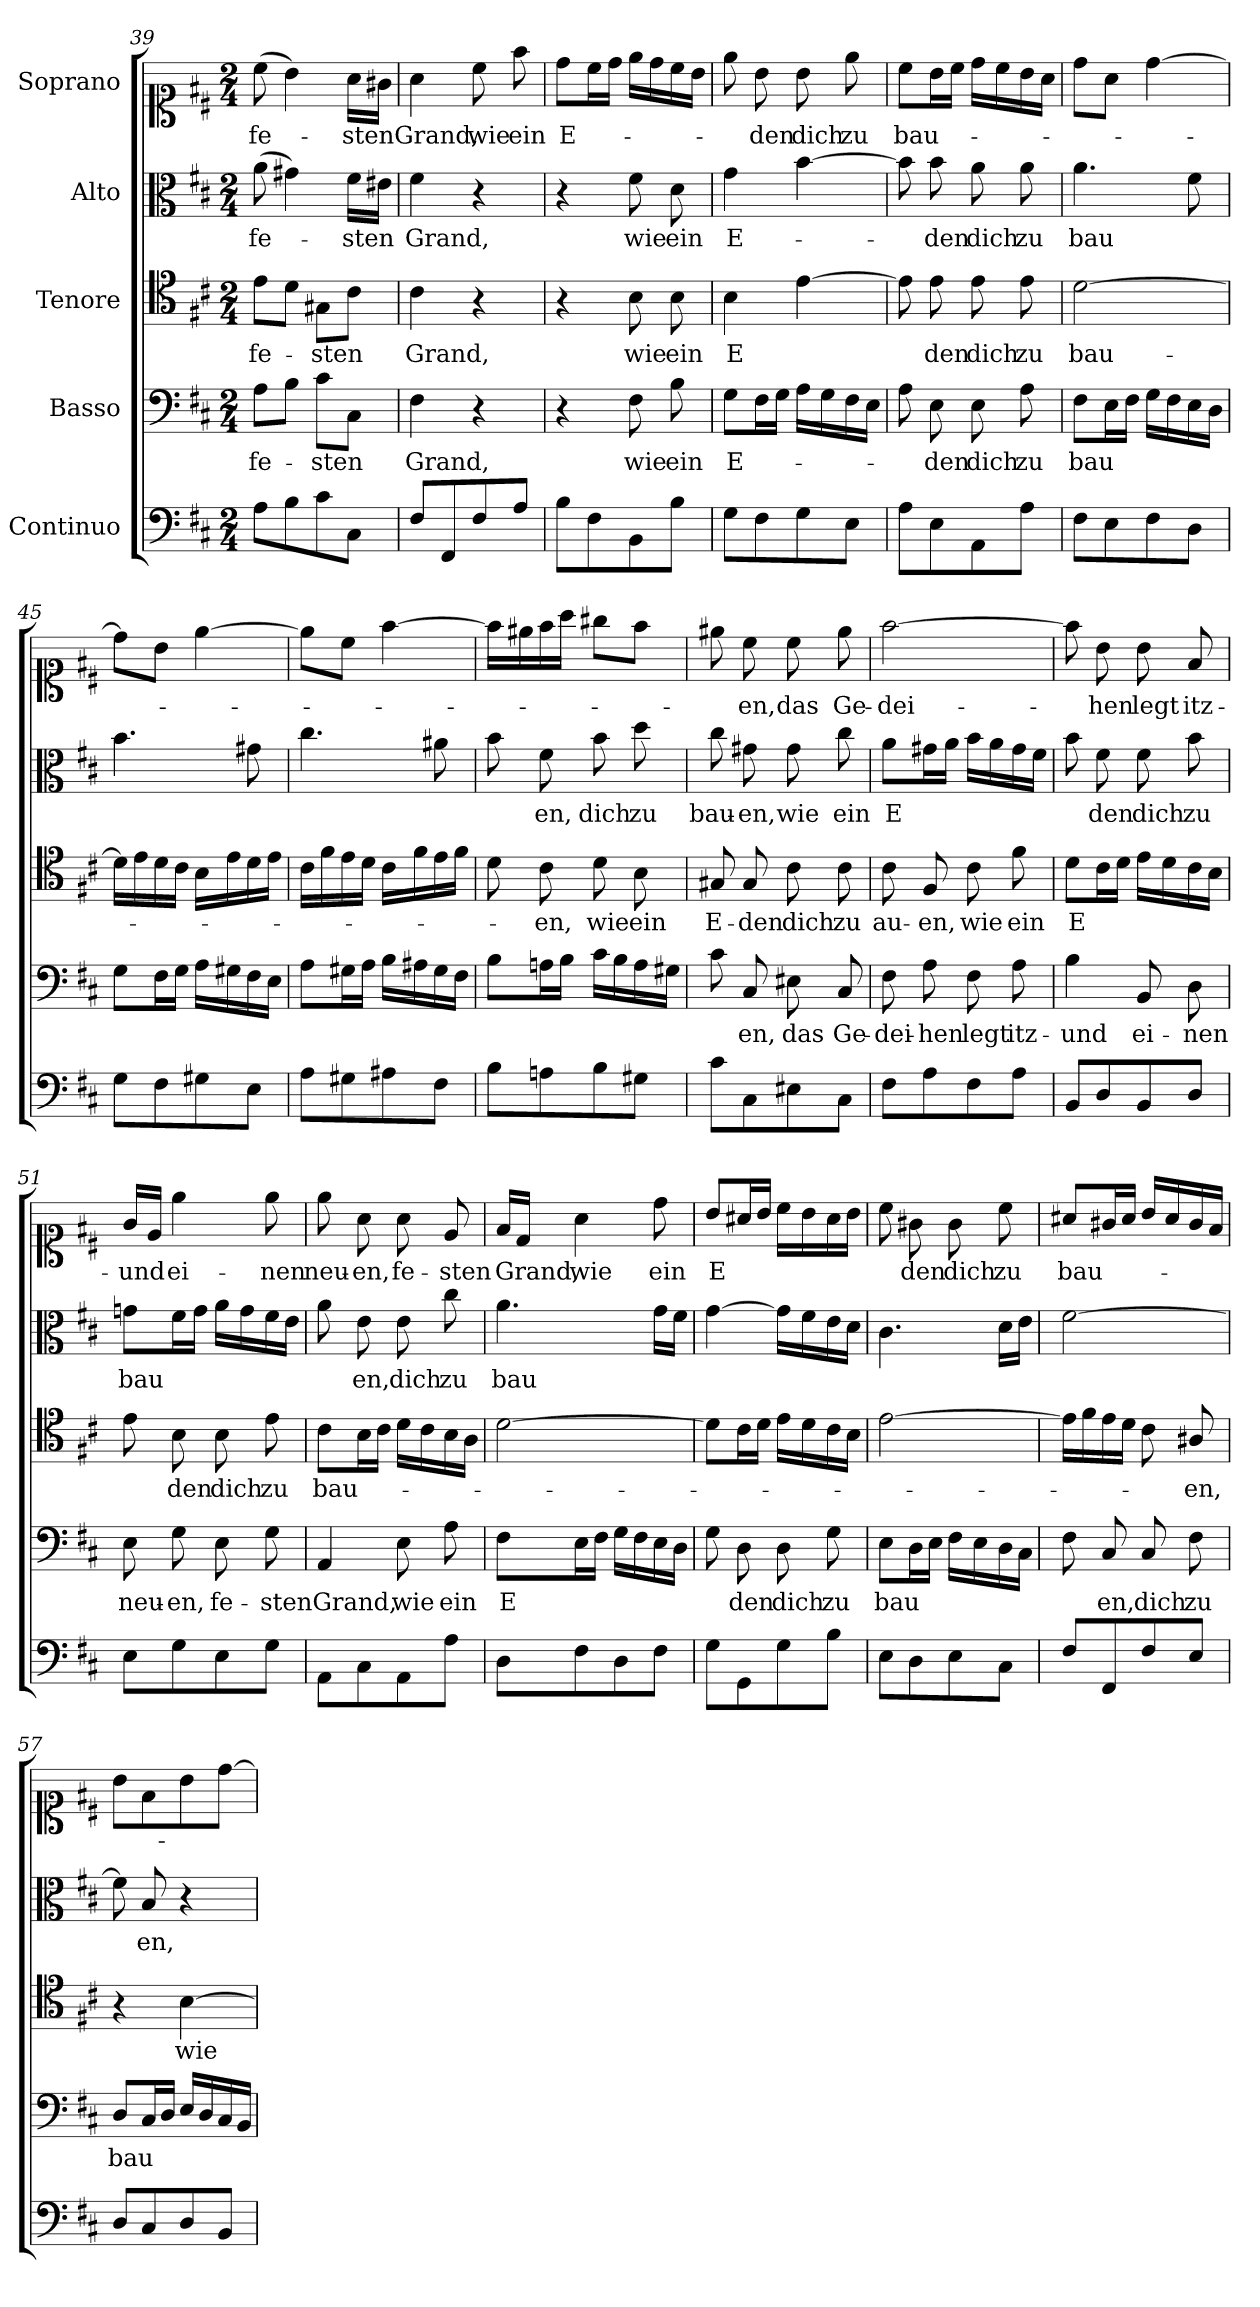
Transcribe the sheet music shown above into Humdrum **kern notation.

**kern	**kern	**text	**kern	**text	**kern	**text	**kern	**text
*part5	*part4	*part4	*part3	*part3	*part2	*part2	*part1	*part1
*staff5	*staff4	*staff4	*staff3	*staff3	*staff2	*staff2	*staff1	*staff1
*I"Continuo	*I"Basso	*	*I"Tenore	*	*I"Alto	*	*I"Soprano	*
*clefF4	*clefF4	*	*clefC4	*	*clefC3	*	*clefC1	*
*k[f#c#]	*k[f#c#]	*	*k[f#c#]	*	*k[f#c#]	*	*k[f#c#]	*
*M2/4	*M2/4	*	*M2/4	*	*M2/4	*	*M2/4	*
=39	=39	=39	=39	=39	=39	=39	=39	=39
!	!	!LO:LY:b	!	!LO:LY:b	!	!LO:LY:b	!	!LO:LY:b
8A\L	8A\L	fe-	8e\L	fe-	(>8a\	fe-	(>8cc#\	fe-
8B\	8B\J	.	8d\J	.	4g#X\)	.	4b\)	.
!	!	!LO:LY:b	!	!LO:LY:b	!	!	!	!
8c#\	8c#\L	-sten	8G#X\L	-sten	.	.	.	.
!	!	!	!	!	!	!LO:LY:b	!	!LO:LY:b
8C#\J	8C#\J	.	8c#\J	.	16f#\LL	-sten	16a\LL	-sten
.	.	.	.	.	16e#X\JJ	.	16g#X\JJ	.
=40	=40	=40	=40	=40	=40	=40	=40	=40
!	!	!LO:LY:b	!	!LO:LY:b	!	!LO:LY:b	!	!LO:LY:b
8F#/L	4F#\	Grand,	4c#\	Grand,	4f#\	Grand,	4a\	Grand,
8FF#/	.	.	.	.	.	.	.	.
!	!	!	!	!	!	!	!	!LO:LY:b
8F#/	4r	.	4r	.	4r	.	8cc#\	wie
!	!	!	!	!	!	!	!	!LO:LY:b
8A/J	.	.	.	.	.	.	8ff#\	ein
=41	=41	=41	=41	=41	=41	=41	=41	=41
!	!	!	!	!	!	!	!	!LO:LY:b
8B\L	4r	.	4r	.	4r	.	8dd\L	E-
8F#\	.	.	.	.	.	.	16cc#\L	.
.	.	.	.	.	.	.	16dd\JJ	.
!	!	!LO:LY:b	!	!LO:LY:b	!	!LO:LY:b	!	!
8BB\	8F#\	wie	8B\	wie	8f#\	wie	16ee\LL	.
.	.	.	.	.	.	.	16dd\	.
!	!	!LO:LY:b	!	!LO:LY:b	!	!LO:LY:b	!	!
8B\J	8B\	ein	8B\	ein	8d\	ein	16cc#\	.
.	.	.	.	.	.	.	16b\JJ	.
=42	=42	=42	=42	=42	=42	=42	=42	=42
!	!	!LO:LY:b	!	!LO:LY:b	!	!LO:LY:b	!	!
8G\L	8G\L	E-	4B\	E-	4g\	E-	8ee\	.
!	!	!	!	!	!	!	!	!LO:LY:b
8F#\	16F#\L	.	.	.	.	.	8b\	-den
.	16G\JJ	.	.	.	.	.	.	.
!	!	!	!	!	!	!	!	!LO:LY:b
8G\	16A\LL	.	[4e\	.	[4b\	.	8b\	dich
.	16G\	.	.	.	.	.	.	.
!	!	!	!	!	!	!	!	!LO:LY:b
8E\J	16F#\	.	.	.	.	.	8ee\	zu
.	16E\JJ	.	.	.	.	.	.	.
=43	=43	=43	=43	=43	=43	=43	=43	=43
!	!	!	!	!LO:LY:b	!	!	!	!LO:LY:b
8A\L	8A\	.	8e\]	-	8b\]	.	8cc#\L	bau-
!	!	!LO:LY:b	!	!LO:LY:b	!	!LO:LY:b	!	!
8E\	8E\	-den	8e\	den	8b\	-den	16b\L	.
.	.	.	.	.	.	.	16cc#\JJ	.
!	!	!LO:LY:b	!	!LO:LY:b	!	!LO:LY:b	!	!
8AA\	8E\	dich	8e\	dich	8a\	dich	16dd\LL	.
.	.	.	.	.	.	.	16cc#\	.
!	!	!LO:LY:b	!	!LO:LY:b	!	!LO:LY:b	!	!
8A\J	8A\	zu	8e\	zu	8a\	zu	16b\	.
.	.	.	.	.	.	.	16a\JJ	.
=44	=44	=44	=44	=44	=44	=44	=44	=44
!	!	!LO:LY:b	!	!LO:LY:b	!	!LO:LY:b	!	!
8F#\L	8F#\L	bau-	[2d\	bau-	4.a\	bau-	8dd\L	.
8E\	16E\L	.	.	.	.	.	8a\J	.
.	16F#\JJ	.	.	.	.	.	.	.
8F#\	16G\LL	.	.	.	.	.	[4dd\	.
.	16F#\	.	.	.	.	.	.	.
8D\J	16E\	.	.	.	8f#\	.	.	.
.	16D\JJ	.	.	.	.	.	.	.
=45	=45	=45	=45	=45	=45	=45	=45	=45
8G\L	8G\L	.	16d\LL]	.	4.b\	.	8dd\L]	.
.	.	.	16e\	.	.	.	.	.
8F#\	16F#\L	.	16d\	.	.	.	8b\J	.
.	16G\JJ	.	16c#\JJ	.	.	.	.	.
8G#X\	16A\LL	.	16B\LL	.	.	.	[4ee\	.
.	16G#X\	.	16e\	.	.	.	.	.
8E\J	16F#\	.	16d\	.	8g#X\	.	.	.
!	!	!LO:LY:b	!	!	!	!	!	!
.	16E\JJ	---	16e\JJ	.	.	.	.	.
!!LO:LB:g=z
=46	=46	=46	=46	=46	=46	=46	=46	=46
8A\L	8A\L	.	16c#\LL	.	4.cc#\	.	8ee\L]	.
.	.	.	16f#\	.	.	.	.	.
8G#X\	16G#X\L	.	16e\	.	.	.	8cc#\J	.
.	16A\JJ	.	16d\JJ	.	.	.	.	.
8A#X\	16B\LL	.	16c#\LL	.	.	.	[4ff#\	.
.	16A#X\	.	16f#\	.	.	.	.	.
!	!	!LO:LY:b	!	!	!	!LO:LY:b	!	!
8F#\J	16G#\	---	16e\	.	8a#X\	--	.	.
.	16F#\JJ	.	16f#\JJ	.	.	.	.	.
=47	=47	=47	=47	=47	=47	=47	=47	=47
8B\L	8B\L	.	8d\	.	8b\	.	16ff#\LL]	.
.	.	.	.	.	.	.	16ee#X\	.
!	!	!	!	!LO:LY:b	!	!LO:LY:b	!	!
8An\	16An\L	.	8c#\	-en,	8f#\	-en,	16ff#\	.
.	16B\JJ	.	.	.	.	.	16aa\JJ	.
!	!	!	!	!LO:LY:b	!	!LO:LY:b	!	!
8B\	16c#\LL	.	8d\	wie	8b\	dich	8gg#X\L	.
!	!	!LO:LY:b	!	!	!	!	!	!
.	16B\	---	.	.	.	.	.	.
!	!	!	!	!LO:LY:b	!	!LO:LY:b	!	!
8G#X\J	16A\	.	8B\	ein	8dd\	zu	8ff#\J	.
.	16G#X\JJ	.	.	.	.	.	.	.
=48	=48	=48	=48	=48	=48	=48	=48	=48
!	!	!	!	!LO:LY:b	!	!LO:LY:b	!	!
8c#\L	8c#\	.	8G#X/	E-	8cc#\	bau-	8ee#X\	.
!	!	!LO:LY:b	!	!LO:LY:b	!	!LO:LY:b	!	!LO:LY:b
8C#\	8C#/	-en,	8G#/	-den	8g#X\	-en,	8cc#\	en,
!	!	!LO:LY:b	!	!LO:LY:b	!	!LO:LY:b	!	!LO:LY:b
8E#X\	8E#X\	das	8c#\	dich	8g#\	wie	8cc#\	das
!	!	!LO:LY:b	!	!LO:LY:b	!	!LO:LY:b	!	!LO:LY:b
8C#\J	8C#/	Ge-	8c#\	zu	8cc#\	ein	8ee#\	Ge-
=49	=49	=49	=49	=49	=49	=49	=49	=49
!	!	!LO:LY:b	!	!LO:LY:b	!	!LO:LY:b	!	!LO:LY:b
8F#\L	8F#\	-dei-	8c#\	au-	8a\L	E-	[2ff#\	-dei-
!	!	!LO:LY:b	!	!LO:LY:b	!	!	!	!
8A\	8A\	-hen	8F#/	-en,	16g#X\L	.	.	.
.	.	.	.	.	16a\JJ	.	.	.
!	!	!LO:LY:b	!	!LO:LY:b	!	!	!	!
8F#\	8F#\	legt	8c#\	wie	16b\LL	.	.	.
!	!	!	!	!	!	!LO:LY:b	!	!
.	.	.	.	.	16a\	---	.	.
!	!	!LO:LY:b	!	!LO:LY:b	!	!	!	!
8A\J	8A\	itz-	8f#\	ein	16g#\	.	.	.
.	.	.	.	.	16f#\JJ	.	.	.
=50	=50	=50	=50	=50	=50	=50	=50	=50
!	!	!LO:LY:b	!	!LO:LY:b	!	!	!	!
8BB/L	4B\	-und	8d\L	E-	8b\	.	8ff#\]	.
!	!	!	!	!	!	!LO:LY:b	!	!LO:LY:b
8D/	.	.	16c#\L	.	8f#\	-den	8b\	-hen
.	.	.	16d\JJ	.	.	.	.	.
!	!	!LO:LY:b	!	!LO:LY:b	!	!LO:LY:b	!	!LO:LY:b
8BB/	8BB/	ei-	16e\LL	---	8f#\	dich	8b\	legt
.	.	.	16d\	.	.	.	.	.
!	!	!LO:LY:b	!	!	!	!LO:LY:b	!	!LO:LY:b
8D/J	8D\	-nen	16c#\	.	8b\	zu	8f#/	itz-
.	.	.	16B\JJ	.	.	.	.	.
=51	=51	=51	=51	=51	=51	=51	=51	=51
!	!	!LO:LY:b	!	!	!	!LO:LY:b	!	!LO:LY:b
8E\L	8E\	neu-	8e\	.	8gn\L	bau-	16g/LL	-und
.	.	.	.	.	.	.	16e/JJ	.
!	!	!LO:LY:b	!	!LO:LY:b	!	!	!	!LO:LY:b
8G\	8G\	-en,	8B\	-den	16f#\L	.	4ee\	ei-
.	.	.	.	.	16g\JJ	.	.	.
!	!	!LO:LY:b	!	!LO:LY:b	!	!	!	!
8E\	8E\	fe-	8B\	dich	16a\LL	.	.	.
!	!	!	!	!	!	!LO:LY:b	!	!
.	.	.	.	.	16g\	---	.	.
!	!	!LO:LY:b	!	!LO:LY:b	!	!	!	!LO:LY:b
8G\J	8G\	-sten	8e\	zu	16f#\	.	8ee\	-nen
.	.	.	.	.	16e\JJ	.	.	.
=52	=52	=52	=52	=52	=52	=52	=52	=52
!	!	!LO:LY:b	!	!LO:LY:b	!	!	!	!LO:LY:b
8AA\L	4AA/	Grand,	8c#\L	bau-	8a\	.	8ee\	neu-
!	!	!	!	!	!	!LO:LY:b	!	!LO:LY:b
8C#\	.	.	16B\L	.	8e\	-en,	8a\	-en,
.	.	.	16c#\JJ	.	.	.	.	.
!	!	!LO:LY:b	!	!	!	!LO:LY:b	!	!LO:LY:b
8AA\	8E\	wie	16d\LL	.	8e\	dich	8a\	fe-
.	.	.	16c#\	.	.	.	.	.
!	!	!LO:LY:b	!	!	!	!LO:LY:b	!	!LO:LY:b
8A\J	8A\	ein	16B\	.	8cc#\	zu	8e/	-sten
.	.	.	16A\JJ	.	.	.	.	.
!!LO:PB:g=z
=53	=53	=53	=53	=53	=53	=53	=53	=53
!	!	!LO:LY:b	!	!	!	!LO:LY:b	!	!
8D\L	8F#\L	E-	[2d\	.	4.a\	bau-	16f#/LL	.
!	!	!	!	!	!	!	!	!LO:LY:b
.	.	.	.	.	.	.	16d/JJ	Grand,
!	!	!	!	!	!	!	!	!LO:LY:b
8F#\	16E\L	.	.	.	.	.	4a\	wie
.	16F#\JJ	.	.	.	.	.	.	.
!	!	!LO:LY:b	!	!	!	!	!	!
8D\	16G\LL	---	.	.	.	.	.	.
.	16F#\	.	.	.	.	.	.	.
!	!	!	!	!	!	!	!	!LO:LY:b
8F#\J	16E\	.	.	.	16g\LL	.	8dd\	ein
.	16D\JJ	.	.	.	16f#\JJ	.	.	.
=54	=54	=54	=54	=54	=54	=54	=54	=54
!	!	!	!	!	!	!	!	!LO:LY:b
8G\L	8G\	.	8d\L]	.	[4g\	.	8b/L	E-
!	!	!LO:LY:b	!	!	!	!	!	!
8GG\	8D\	-den	16c#\L	.	.	.	16a#X/L	.
.	.	.	16d\JJ	.	.	.	16b/JJ	.
!	!	!LO:LY:b	!	!	!	!	!	!
8G\	8D\	dich	16e\LL	.	16g\LL]	.	16cc#\LL	.
.	.	.	16d\	.	16f#\	.	16b\	.
!	!	!LO:LY:b	!	!	!	!	!	!
8B\J	8G\	zu	16c#\	.	16e\	.	16a#\	.
.	.	.	16B\JJ	.	16d\JJ	.	16b\JJ	.
=55	=55	=55	=55	=55	=55	=55	=55	=55
!	!	!LO:LY:b	!	!	!	!	!	!LO:LY:b
8E\L	8E\L	bau-	[2e\	.	4.c#\	.	8cc#\	-
!	!	!	!	!	!	!	!	!LO:LY:b
8D\	16D\L	.	.	.	.	.	8g#X\	den
.	16E\JJ	.	.	.	.	.	.	.
!	!	!	!	!	!	!	!	!LO:LY:b
8E\	16F#\LL	.	.	.	.	.	8g#\	dich
.	16E\	.	.	.	.	.	.	.
!	!	!LO:LY:b	!	!	!	!	!	!LO:LY:b
8C#\J	16D\	---	.	.	16d\LL	.	8cc#\	zu
.	16C#\JJ	.	.	.	16e\JJ	.	.	.
=56	=56	=56	=56	=56	=56	=56	=56	=56
!	!	!	!	!	!	!	!	!LO:LY:b
8F#/L	8F#\	.	16e\LL]	.	[2f#\	.	8a#X/L	bau-
.	.	.	16f#\	.	.	.	.	.
!	!	!LO:LY:b	!	!	!	!	!	!
8FF#/	8C#/	-en,	16e\	.	.	.	16g#X/L	.
.	.	.	16d\JJ	.	.	.	16a#/JJ	.
!	!	!LO:LY:b	!	!	!	!	!	!
8F#/	8C#/	dich	8c#\	.	.	.	16b/LL	.
.	.	.	.	.	.	.	16a#/	.
!	!	!LO:LY:b	!	!LO:LY:b	!	!	!	!
8E/J	8F#\	zu	8A#X/	en,	.	.	16g#/	.
.	.	.	.	.	.	.	16f#/JJ	.
=57	=57	=57	=57	=57	=57	=57	=57	=57
!	!	!LO:LY:b	!	!	!	!LO:LY:b	!	!
8D/L	8D/L	bau-	4r	.	8f#\]	--	8b\L	.
!	!	!	!	!	!	!LO:LY:b	!	!
8C#/	16C#/L	.	.	.	8B/	en,	8f#\	.
.	16D/JJ	.	.	.	.	.	.	.
!	!	!	!	!LO:LY:b	!	!	!	!
8D/	16E/LL	.	[4B\	wie	4r	.	8b\	.
.	16D/	.	.	.	.	.	.	.
!	!	!LO:LY:b	!	!	!	!	!	!
8BB/J	16C#/	---	.	.	.	.	[8dd\J	.
.	16BB/JJ	.	.	.	.	.	.	.
=	=	=	=	=	=	=	=	=
*-	*-	*-	*-	*-	*-	*-	*-	*-
